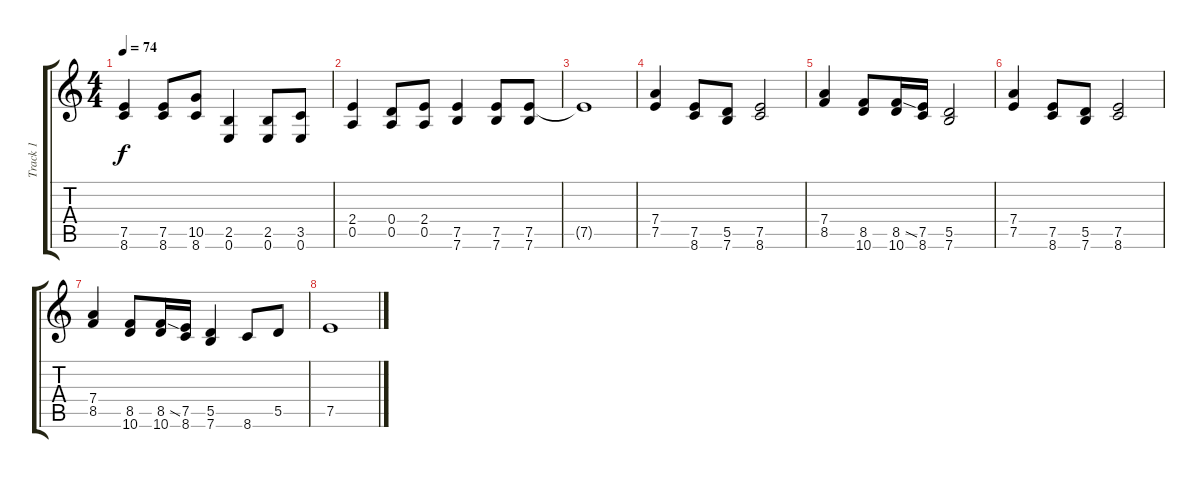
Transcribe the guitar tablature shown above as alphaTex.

\track ("Track 1" "Track 1") {instrument distortionguitar}
\staff {score tabs}
\tuning (E4 B3 G3 D3 A2 E2) {hide}
\ts (4 4)
\tempo 74
\clef g2
\ks c
(7.5 8.6).4{dy f} (7.5 8.6).8 (10.5 8.6).8 (2.5 0.6).4 (2.5 0.6).8 (3.5 0.6).8 |
(2.4 0.5).4 (0.4 0.5).8 (2.4 0.5).8 (7.5 7.6).4 (7.5 7.6).8 (7.5 7.6).8 |
7.5{t}.1 |
(7.4 7.5).4 (7.5 8.6).8 (5.5 7.6).8 (7.5 8.6).2 |
(7.4 8.5).4 (8.5 10.6).8 (8.5{ss} 10.6).16 (7.5 8.6).16 (5.5 7.6).2 |
(7.4 7.5).4 (7.5 8.6).8 (5.5 7.6).8 (7.5 8.6).2 |
(7.4 8.5).4 (8.5 10.6).8 (8.5{ss} 10.6).16 (7.5 8.6).16 (5.5 7.6).4 8.6.8 5.5.8 |
7.5.1
